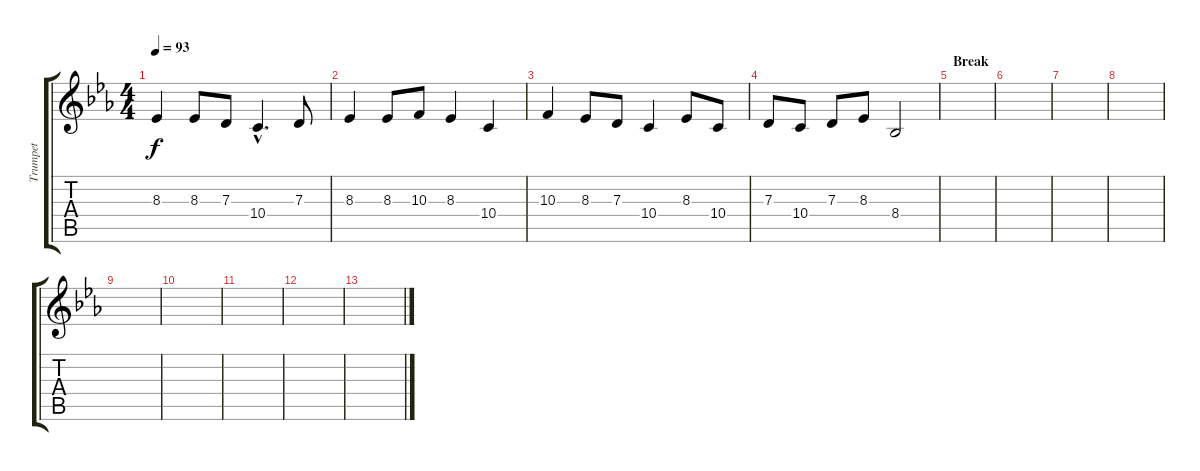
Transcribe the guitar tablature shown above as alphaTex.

\track ("Trumpet" "Trumpet") {instrument trumpet}
\staff {score tabs}
\tuning (E4 B3 G3 D3 A2 E2) {hide}
\ts (4 4)
\tempo 93
\clef g2
\ks eb
8.3.4{dy f} 8.3.8 7.3.8 10.4{hac}.4{d} 7.3.8 |
8.3.4 8.3.8 10.3.8 8.3.4 10.4.4 |
10.3.4 8.3.8 7.3.8 10.4.4 8.3.8 10.4.8 |
7.3.8 10.4.8 7.3.8 8.3.8 8.4.2 |
\section ("" "Break")
|
|
|
|
|
|
|
|
\section ("" "")
